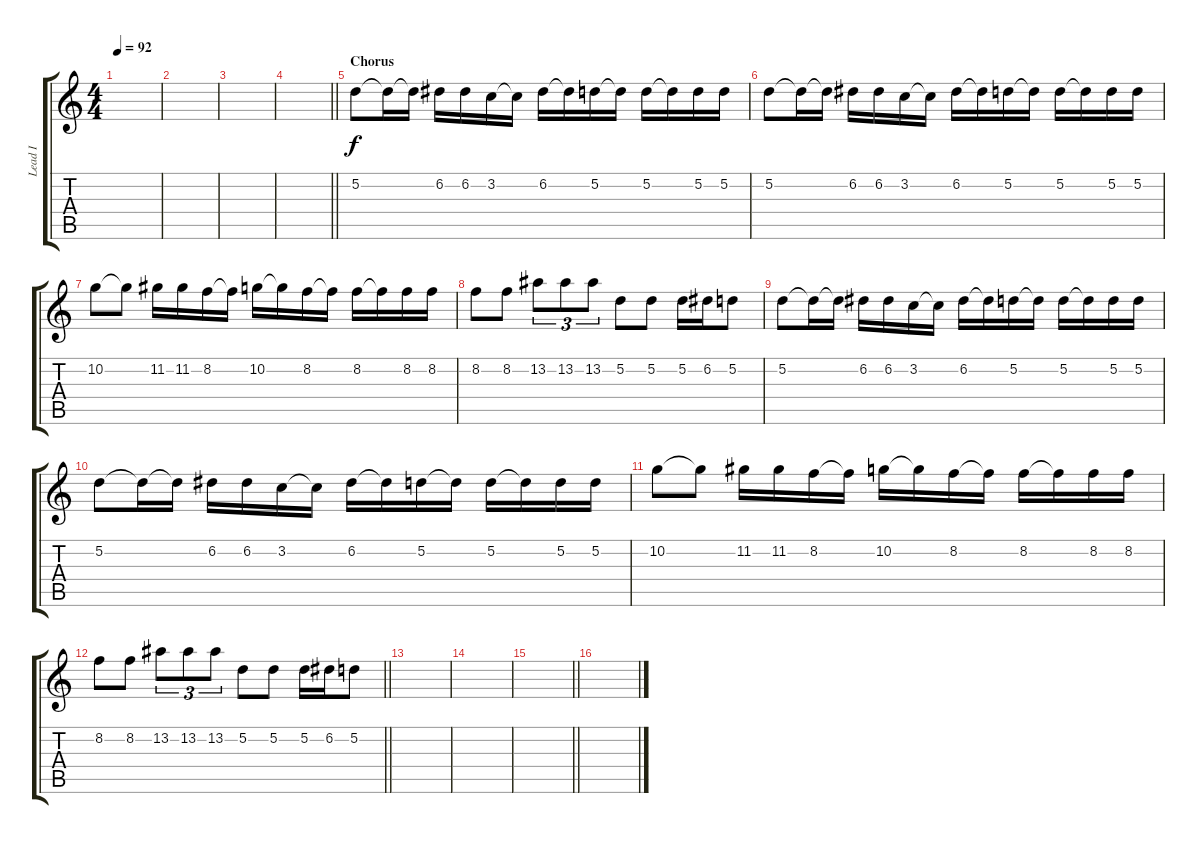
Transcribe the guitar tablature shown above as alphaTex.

\track ("Lead I" "Lead I") {instrument overdrivenguitar}
\staff {score tabs}
\tuning (D4 A3 F3 C3 G2 D2) {hide}
\ts (4 4)
\tempo 92
\clef g2
\ks c
|
|
|
\barLineRight lightlight
|
\section ("" "Chorus")
5.2.8 5.2{t}.16 5.2{t}.16 6.2.16 6.2.16 3.2.16 3.2{t}.16 6.2.16 6.2{t}.16 5.2.16 5.2{t}.16 5.2.16 5.2{t}.16 5.2.16 5.2.16 |
5.2.8 5.2{t}.16 5.2{t}.16 6.2.16 6.2.16 3.2.16 3.2{t}.16 6.2.16 6.2{t}.16 5.2.16 5.2{t}.16 5.2.16 5.2{t}.16 5.2.16 5.2.16 |
10.2.8 10.2{t}.8 11.2.16 11.2.16 8.2.16 8.2{t}.16 10.2.16 10.2{t}.16 8.2.16 8.2{t}.16 8.2.16 8.2{t}.16 8.2.16 8.2.16 |
8.2.8 8.2.8 13.2.8{tu (3 2)} 13.2.8{tu (3 2)} 13.2.8{tu (3 2)} 5.2.8 5.2.8 5.2.16 6.2.16 5.2.8 |
5.2.8 5.2{t}.16 5.2{t}.16 6.2.16 6.2.16 3.2.16 3.2{t}.16 6.2.16 6.2{t}.16 5.2.16 5.2{t}.16 5.2.16 5.2{t}.16 5.2.16 5.2.16 |
5.2.8 5.2{t}.16 5.2{t}.16 6.2.16 6.2.16 3.2.16 3.2{t}.16 6.2.16 6.2{t}.16 5.2.16 5.2{t}.16 5.2.16 5.2{t}.16 5.2.16 5.2.16 |
10.2.8 10.2{t}.8 11.2.16 11.2.16 8.2.16 8.2{t}.16 10.2.16 10.2{t}.16 8.2.16 8.2{t}.16 8.2.16 8.2{t}.16 8.2.16 8.2.16 |
\barLineRight lightlight
8.2.8 8.2.8 13.2.8{tu (3 2)} 13.2.8{tu (3 2)} 13.2.8{tu (3 2)} 5.2.8 5.2.8 5.2.16 6.2.16 5.2.8 |
\section ("" "")
|
|
\barLineRight lightlight
|
\section ("" "")
